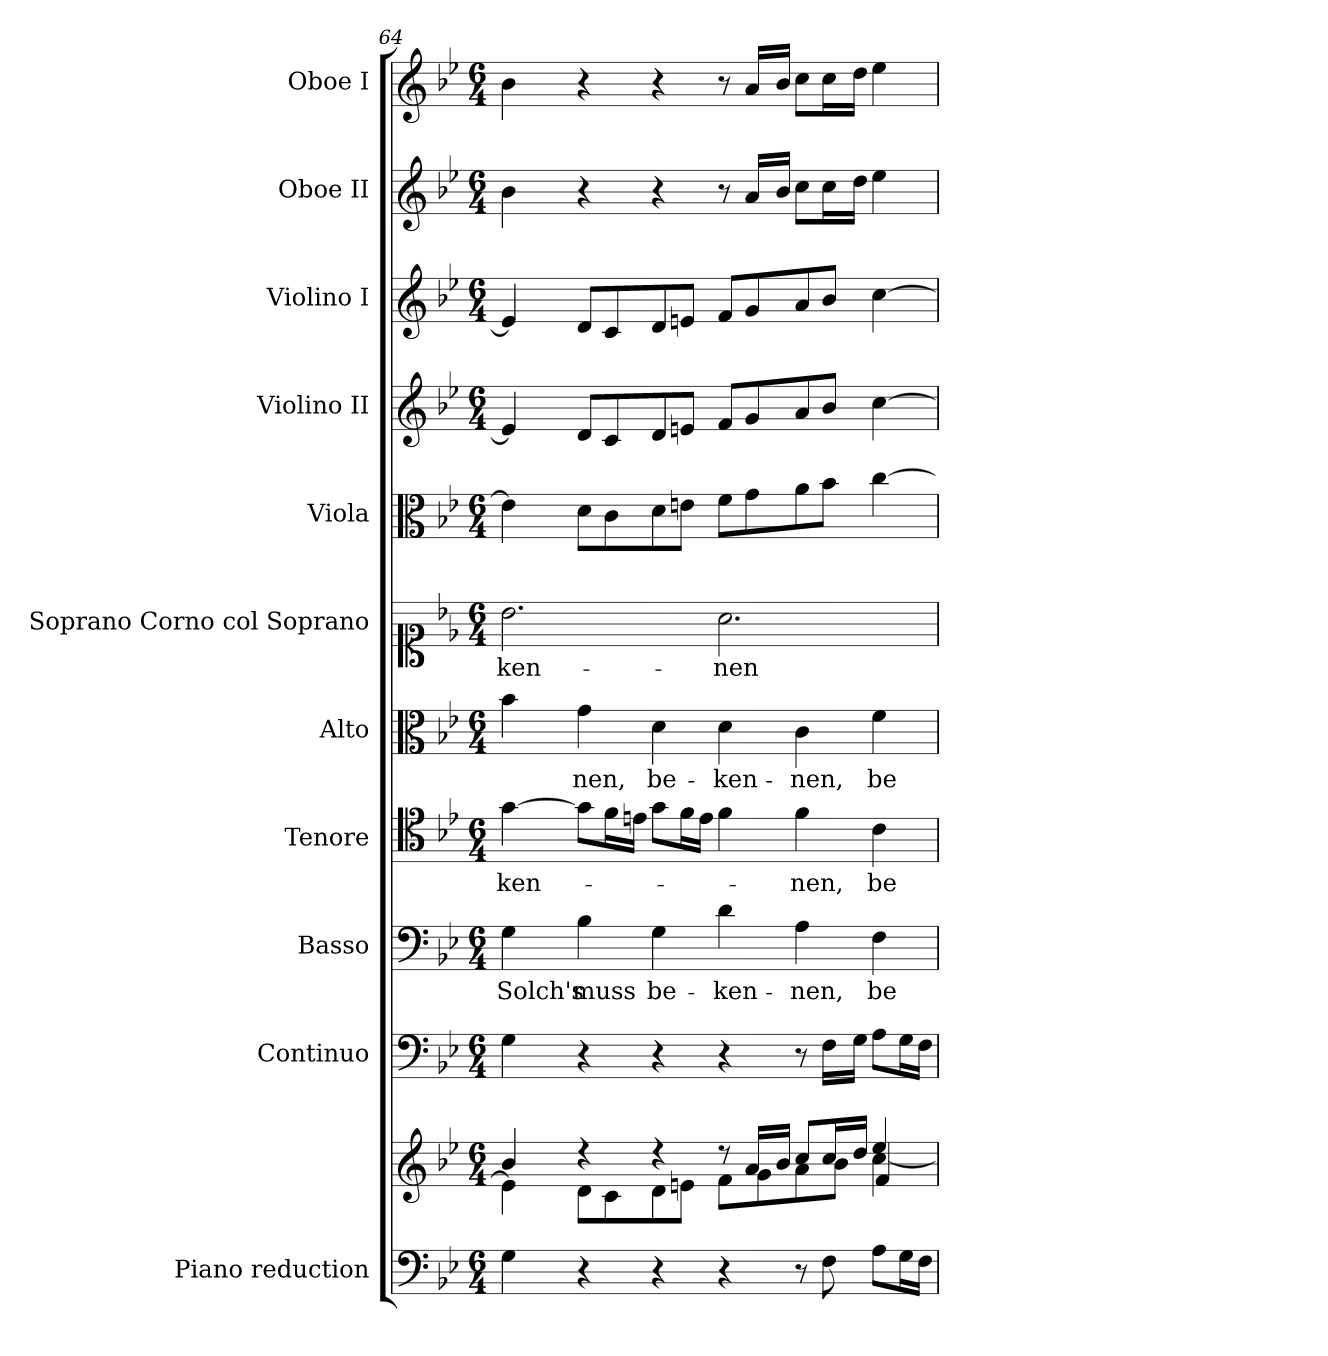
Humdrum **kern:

**kern	**kern	**kern	**kern	**text	**kern	**text	**kern	**text	**kern	**text	**kern	**kern	**kern	**kern	**kern
*part11	*part11	*part10	*part9	*part9	*part8	*part8	*part7	*part7	*part6	*part6	*part5	*part4	*part3	*part2	*part1
*staff12	*staff11	*staff10	*staff9	*staff9	*staff8	*staff8	*staff7	*staff7	*staff6	*staff6	*staff5	*staff4	*staff3	*staff2	*staff1
*I"Piano reduction	*	*I"Continuo	*I"Basso	*	*I"Tenore	*	*I"Alto	*	*I"Soprano Corno col Soprano	*	*I"Viola	*I"Violino II	*I"Violino I	*I"Oboe II	*I"Oboe I
*I'Pno	*	*	*	*	*	*	*	*	*	*	*I'Vla	*I'Vln	*I'Vln	*I'Ob	*I'Ob
*clefF4	*clefG2	*clefF4	*clefF4	*	*clefC4	*	*clefC3	*	*clefC1	*	*clefC3	*clefG2	*clefG2	*clefG2	*clefG2
*k[b-e-]	*k[b-e-]	*k[b-e-]	*k[b-e-]	*	*k[b-e-]	*	*k[b-e-]	*	*k[b-e-]	*	*k[b-e-]	*k[b-e-]	*k[b-e-]	*k[b-e-]	*k[b-e-]
*M6/4	*M6/4	*M6/4	*M6/4	*	*M6/4	*	*M6/4	*	*M6/4	*	*M6/4	*M6/4	*M6/4	*M6/4	*M6/4
=64	=64	=64	=64	=64	=64	=64	=64	=64	=64	=64	=64	=64	=64	=64	=64
*	*^	*	*	*	*	*	*	*	*	*	*	*	*	*	*
*	*	*^	*	*	*	*	*	*	*	*	*	*	*	*	*	*
!	!	!	!	!	!	!LO:LY:b	!	!LO:LY:b	!	!	!	!LO:LY:b	!	!	!	!	!
4G\	4b-/	4e-\]	1ryy	4G\	4G\	Solch's	[4g\	-ken-	4b-\	.	2.b-\	-ken-	4e-\]	4e-/]	4e-/]	4b-\	4b-\
!	!	!	!	!	!	!LO:LY:b	!	!	!	!LO:LY:b	!	!	!	!	!	!	!
4r	4r	8d\L	.	4r	4B-\	muss	8g\L]	.	4g\	-nen,	.	.	8d\L	8d/L	8d/L	4r	4r
.	.	8c\	.	.	.	.	16f\L	.	.	.	.	.	8c\	8c/	8c/	.	.
.	.	.	.	.	.	.	16en\JJ	.	.	.	.	.	.	.	.	.	.
!	!	!	!	!	!	!LO:LY:b	!	!	!	!LO:LY:b	!	!	!	!	!	!	!
4r	4r	8d\	.	4r	4G\	be-	8g\L	.	4d\	be-	.	.	8d\	8d/	8d/	4r	4r
.	.	8en\J	.	.	.	.	16f\L	.	.	.	.	.	8en\J	8en/J	8en/J	.	.
.	.	.	.	.	.	.	16e\JJ	.	.	.	.	.	.	.	.	.	.
!	!	!	!	!	!	!LO:LY:b	!	!	!	!LO:LY:b	!	!LO:LY:b	!	!	!	!	!
4r	8r	8f\L	.	4r	4d\	-ken-	4f\	.	4d\	-ken-	2.a\	-nen	8f\L	8f/L	8f/L	8r	8r
.	16a/LL	8g\	.	.	.	.	.	.	.	.	.	.	8g\	8g/	8g/	16a/LL	16a/LL
.	16b-/JJ	.	.	.	.	.	.	.	.	.	.	.	.	.	.	16b-/JJ	16b-/JJ
!	!	!	!	!	!	!LO:LY:b	!	!LO:LY:b	!	!LO:LY:b	!	!	!	!	!	!	!
8r	8cc/L	8a\	4ryy	8r	4A\	-nen,	4f\	-nen,	4c\	-nen,	.	.	8a\	8a/	8a/	8cc\L	8cc\L
8F\	16cc/L	8b-\J	.	16F\LL	.	.	.	.	.	.	.	.	8b-\J	8b-/J	8b-/J	16cc\L	16cc\L
.	16dd/JJ	.	.	16G\JJ	.	.	.	.	.	.	.	.	.	.	.	16dd\JJ	16dd\JJ
!	!	!	!	!	!	!LO:LY:b	!	!LO:LY:b	!	!LO:LY:b	!	!	!	!	!	!	!
8A\L	4ee-/	[4cc\	4f/	8A\L	4F\	be-	4c\	be-	4f\	be-	.	.	[4cc\	[4cc\	[4cc\	4ee-\	4ee-\
16G\L	.	.	.	16G\L	.	.	.	.	.	.	.	.	.	.	.	.	.
16F\JJ	.	.	.	16F\JJ	.	.	.	.	.	.	.	.	.	.	.	.	.
*	*v	*v	*v	*	*	*	*	*	*	*	*	*	*	*	*	*	*
=	=	=	=	=	=	=	=	=	=	=	=	=	=	=	=
*-	*-	*-	*-	*-	*-	*-	*-	*-	*-	*-	*-	*-	*-	*-	*-
